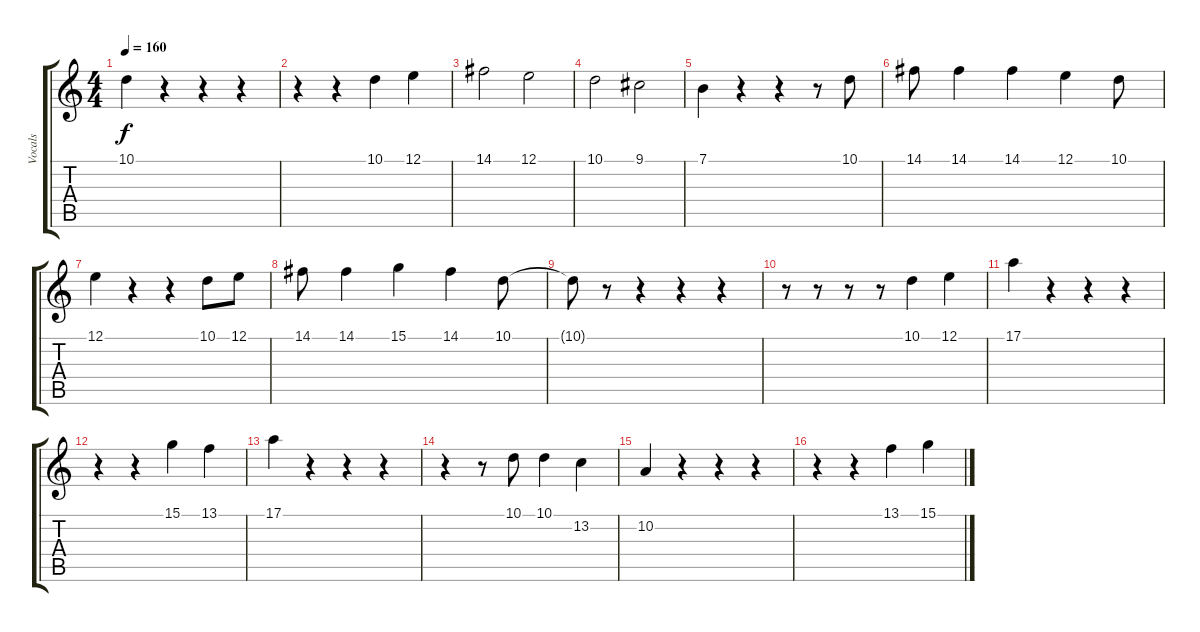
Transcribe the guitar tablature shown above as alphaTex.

\track ("Vocals" "Vocals") {instrument lead2sawtooth}
\staff {score tabs}
\tuning (E4 B3 G3 D3 A2 D2) {hide}
\ts (4 4)
\tempo 160
\clef g2
\ks c
10.1.4{dy f} r.4 r.4 r.4 |
r.4 r.4 10.1.4 12.1.4 |
14.1.2 12.1.2 |
10.1.2 9.1.2 |
7.1.4 r.4 r.4 r.8 10.1.8 |
14.1.8 14.1.4 14.1.4 12.1.4 10.1.8 |
12.1.4 r.4 r.4 10.1.8 12.1.8 |
14.1.8 14.1.4 15.1.4 14.1.4 10.1.8 |
10.1{t}.8 r.8 r.4 r.4 r.4 |
r.8 r.8 r.8 r.8 10.1.4 12.1.4 |
17.1.4 r.4 r.4 r.4 |
r.4 r.4 15.1.4 13.1.4 |
17.1.4 r.4 r.4 r.4 |
r.4 r.8 10.1.8 10.1.4 13.2.4 |
10.2.4 r.4 r.4 r.4 |
r.4 r.4 13.1.4 15.1.4
